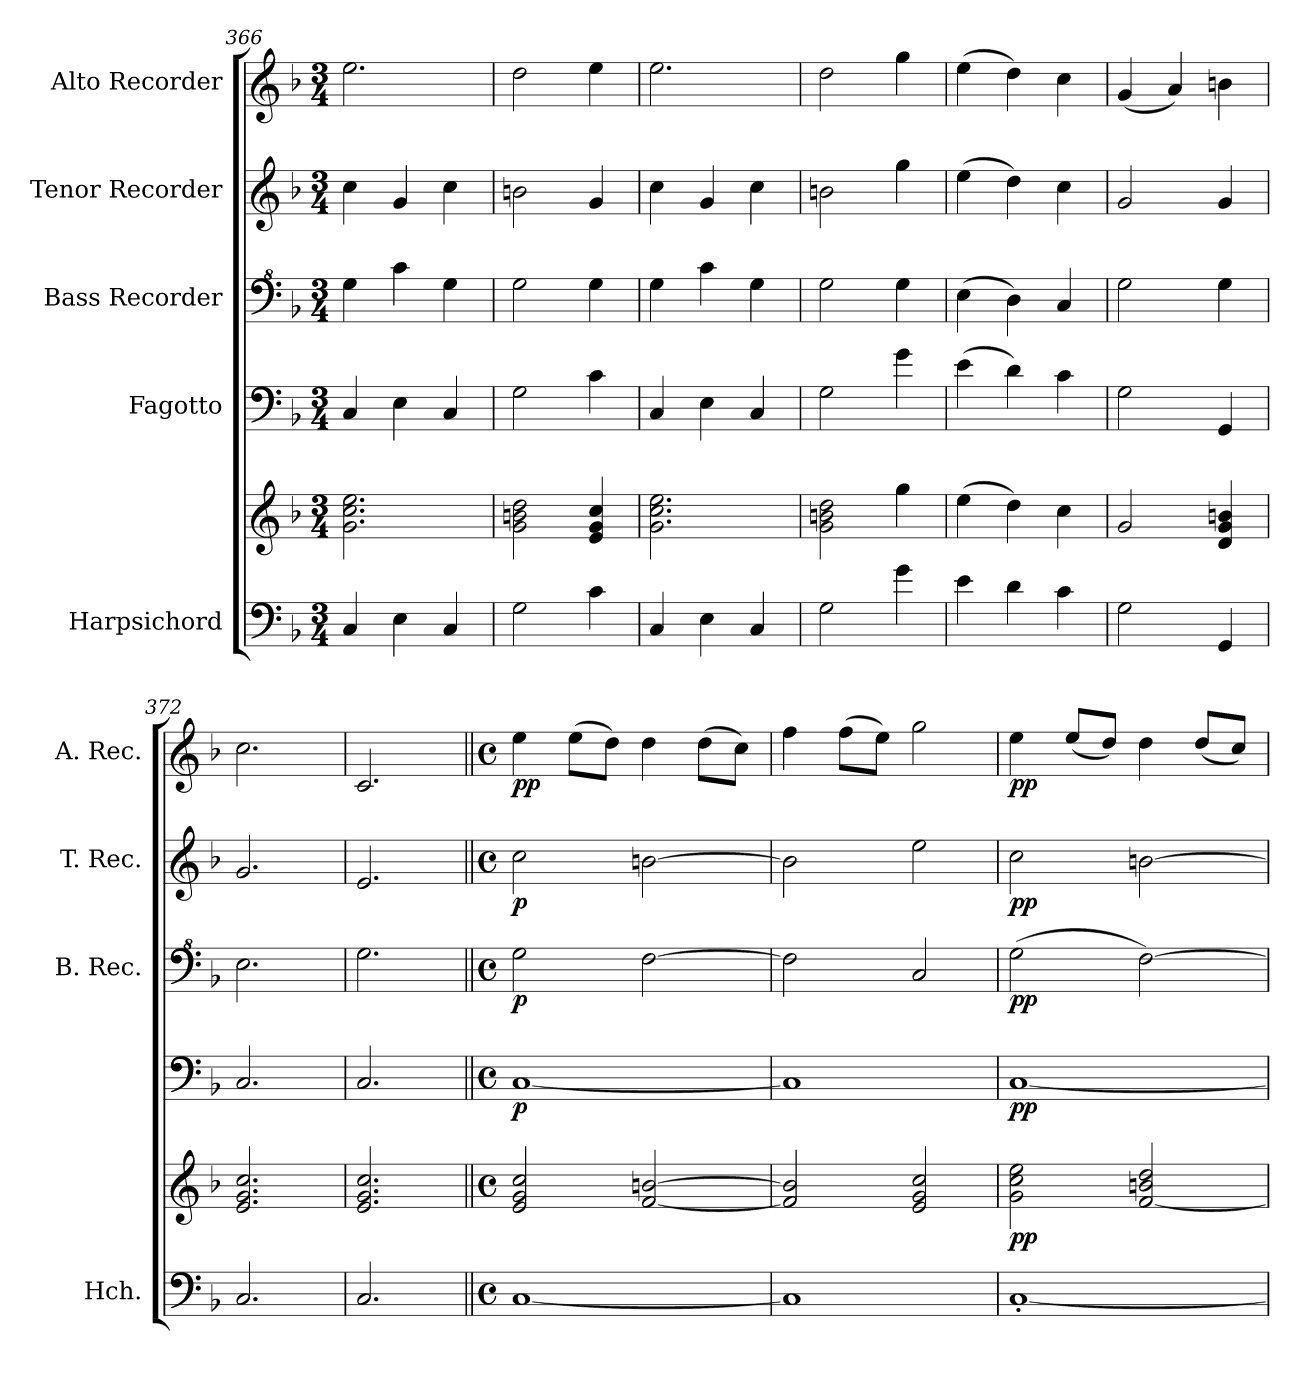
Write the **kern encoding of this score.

**kern	**kern	**dynam	**kern	**dynam	**kern	**dynam	**kern	**dynam	**kern	**dynam
*part5	*part5	*part5	*part4	*part4	*part3	*part3	*part2	*part2	*part1	*part1
*staff6	*staff5	*staff5/6	*staff4	*staff4	*staff3	*staff3	*staff2	*staff2	*staff1	*staff1
*I"Harpsichord	*	*	*I"Fagotto	*	*I"Bass Recorder	*	*I"Tenor Recorder	*	*I"Alto Recorder	*
*I'Hch.	*	*	*	*	*I'B. Rec.	*	*I'T. Rec.	*	*I'A. Rec.	*
*clefF4	*clefG2	*	*clefF4	*	*clefF^4	*	*clefG2	*	*clefG2	*
*k[b-]	*k[b-]	*	*k[b-]	*	*k[b-]	*	*k[b-]	*	*k[b-]	*
*M3/4	*M3/4	*	*M3/4	*	*M3/4	*	*M3/4	*	*M3/4	*
=366	=366	=366	=366	=366	=366	=366	=366	=366	=366	=366
4C/	2.g\ 2.cc\ 2.ee\	.	4C/	.	4g\	.	4cc\	.	2.ee\	.
4E\	.	.	4E\	.	4cc\	.	4g/	.	.	.
4C/	.	.	4C/	.	4g\	.	4cc\	.	.	.
=367	=367	=367	=367	=367	=367	=367	=367	=367	=367	=367
2G\	2g\ 2bn\ 2dd\	.	2G\	.	2g\	.	2bn\	.	2dd\	.
4c\	4e/ 4g/ 4cc/	.	4c\	.	4g\	.	4g/	.	4ee\	.
=368	=368	=368	=368	=368	=368	=368	=368	=368	=368	=368
4C/	2.g\ 2.cc\ 2.ee\	.	4C/	.	4g\	.	4cc\	.	2.ee\	.
4E\	.	.	4E\	.	4cc\	.	4g/	.	.	.
4C/	.	.	4C/	.	4g\	.	4cc\	.	.	.
=369	=369	=369	=369	=369	=369	=369	=369	=369	=369	=369
2G\	2g\ 2bn\ 2dd\	.	2G\	.	2g\	.	2bn\	.	2dd\	.
4g\	4gg\	.	4g\	.	4g\	.	4gg\	.	4gg\	.
=370	=370	=370	=370	=370	=370	=370	=370	=370	=370	=370
4e\	(>4ee\	.	(>4e\	.	(4e\	.	(>4ee\	.	(>4ee\	.
4d\	4dd\)	.	4d\)	.	4d\)	.	4dd\)	.	4dd\)	.
4c\	4cc\	.	4c\	.	4c/	.	4cc\	.	4cc\	.
=371	=371	=371	=371	=371	=371	=371	=371	=371	=371	=371
2G\	2g/	.	2G\	.	2g\	.	2g/	.	(4g/	.
.	.	.	.	.	.	.	.	.	4a/)	.
4GG/	4d/ 4g/ 4bn/	.	4GG/	.	4g\	.	4g/	.	4bn\	.
=372	=372	=372	=372	=372	=372	=372	=372	=372	=372	=372
2.C/	2.e/ 2.g/ 2.cc/	.	2.C/	.	2.e\	.	2.g/	.	2.cc\	.
=373	=373	=373	=373	=373	=373	=373	=373	=373	=373	=373
2.C/	2.e/ 2.g/ 2.cc/	.	2.C/	.	2.g\	.	2.e/	.	2.c/	.
!!LO:LB:g=z
=374||	=374||	=374||	=374||	=374||	=374||	=374||	=374||	=374||	=374||	=374||
*M4/4	*M4/4	*	*M4/4	*	*M4/4	*	*M4/4	*	*M4/4	*
*met(c)	*met(c)	*	*met(c)	*	*met(c)	*	*met(c)	*	*met(c)	*
!	!	!LO:DY:b	!	!LO:DY:b	!	!LO:DY:b	!	!LO:DY:b	!	!LO:DY:b
!	!	!	!	!	!	!	!	!	!	!LO:DY:n=1:b
[1C	2e/ 2g/ 2cc/	other-dynamics	[1C	p	2g\	p	2cc\	p	4ee\	p p
.	.	.	.	.	.	.	.	.	(8ee\L	.
.	.	.	.	.	.	.	.	.	8dd\J)	.
.	[2f/ [2bn/	.	.	.	[2f\	.	[2bn\	.	4dd\	.
.	.	.	.	.	.	.	.	.	(8dd\L	.
.	.	.	.	.	.	.	.	.	8cc\J)	.
=375	=375	=375	=375	=375	=375	=375	=375	=375	=375	=375
1C]	2f/] 2b/]	.	1C]	.	2f\]	.	2b\]	.	4ff\	.
.	.	.	.	.	.	.	.	.	(>8ff\L	.
.	.	.	.	.	.	.	.	.	8ee\J)	.
.	2e/ 2g/ 2cc/	.	.	.	2c/	.	2ee\	.	2gg\	.
=376	=376	=376	=376	=376	=376	=376	=376	=376	=376	=376
!	!	!LO:DY:b	!	!LO:DY:b	!	!LO:DY:b	!	!LO:DY:b	!	!LO:DY:b
[1C'	2g\ 2cc\ 2ee\	pp	[1C	pp	(>2g\	pp	2cc\	pp	4ee\	pp
.	.	.	.	.	.	.	.	.	(8ee/L	.
.	.	.	.	.	.	.	.	.	8dd/J)	.
.	[2f/ 2bn/ 2dd/	.	.	.	[2f\)	.	[2bn\	.	4dd\	.
.	.	.	.	.	.	.	.	.	(8dd/L	.
.	.	.	.	.	.	.	.	.	8cc/J)	.
=	=	=	=	=	=	=	=	=	=	=
*-	*-	*-	*-	*-	*-	*-	*-	*-	*-	*-
